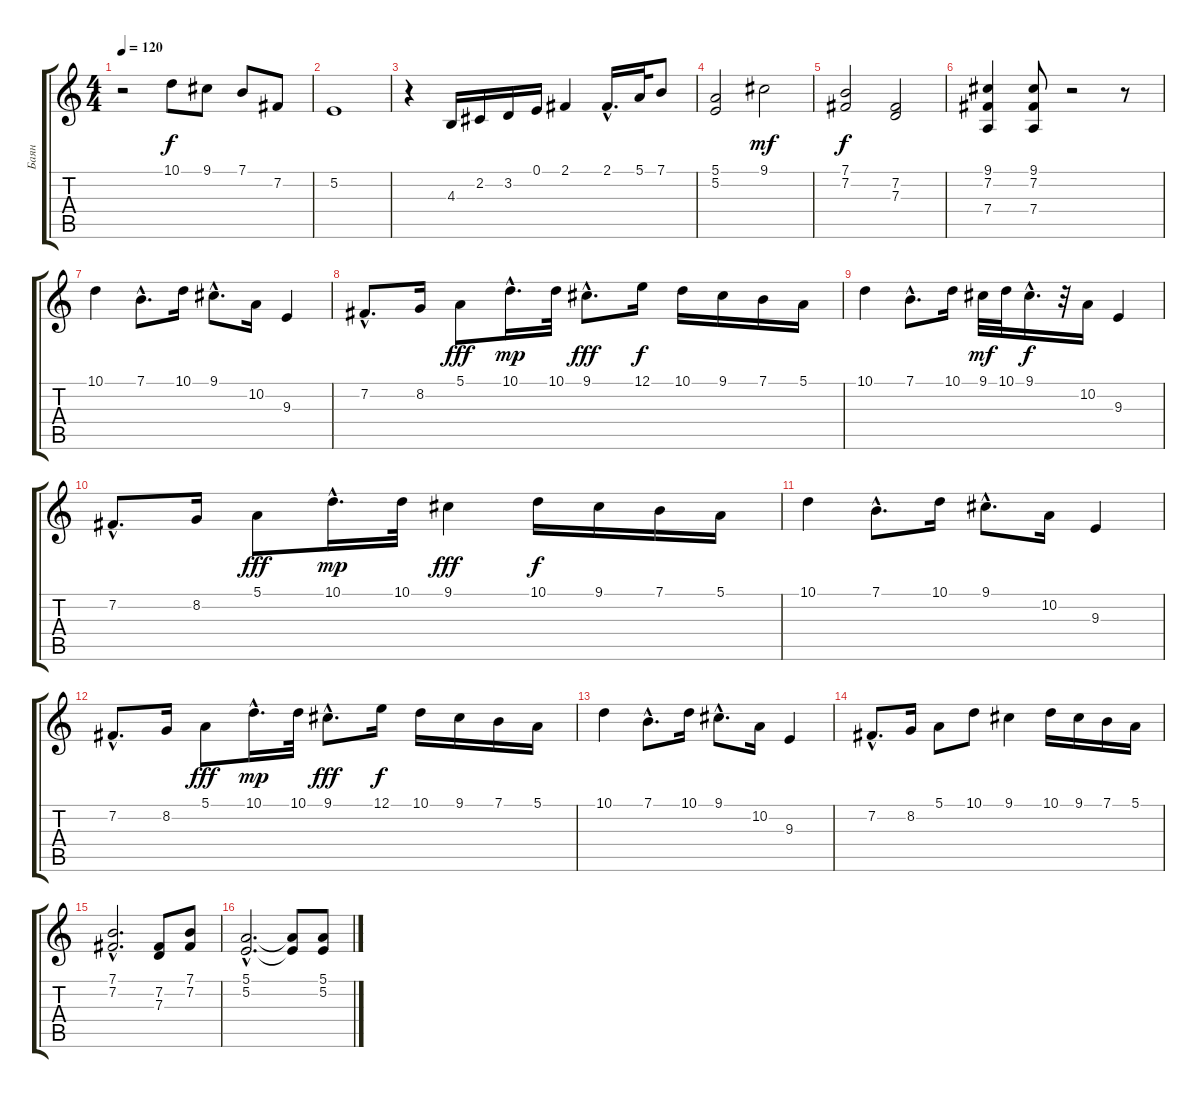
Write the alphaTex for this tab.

\track ("Баян" "Баян") {instrument accordion}
\staff {score tabs}
\tuning (E4 B3 G3 D3 A2 E2) {hide}
\ts (4 4)
\tempo 120
\clef g2
\ks c
r.2{dy f} 10.1.8{volume 12} 9.1.8 7.1.8 7.2.8 |
5.2.1 |
r.4 4.3.16 2.2.16 3.2.16 0.1.16 2.1.4 2.1{hac}.16{d} 5.1.32 7.1.8 |
(5.1 5.2).2 9.1.2{dy mf} |
(7.1 7.2).2{dy f volume 12} (7.2 7.3).2{volume 9} |
(9.1 7.2 7.4).4{volume 12} (9.1 7.2 7.4).8 r.2 r.8 |
10.1.4 7.1{hac}.8{d} 10.1.16 9.1{hac}.8{d} 10.2.16 9.3.4 |
7.2{hac}.8{d} 8.2.16 5.1.8{dy fff} 10.1{hac}.16{d dy mp} 10.1.32 9.1{hac}.8{d dy fff} 12.1.16{dy f} 10.1.16 9.1.16 7.1.16 5.1.16 |
10.1.4 7.1{hac}.8{d} 10.1.16 9.1.32{dy mf} 10.1.32 9.1{hac}.16{d dy f} r.32 10.2.16 9.3.4 |
7.2{hac}.8{d} 8.2.16 5.1.8{dy fff} 10.1{hac}.16{d dy mp} 10.1.32 9.1.4{dy fff} 10.1.16{dy f} 9.1.16 7.1.16 5.1.16 |
10.1.4 7.1{hac}.8{d} 10.1.16 9.1{hac}.8{d} 10.2.16 9.3.4 |
7.2{hac}.8{d} 8.2.16 5.1.8{dy fff} 10.1{hac}.16{d dy mp} 10.1.32 9.1{hac}.8{d dy fff} 12.1.16{dy f} 10.1.16 9.1.16 7.1.16 5.1.16 |
10.1.4 7.1{hac}.8{d} 10.1.16 9.1{hac}.8{d} 10.2.16 9.3.4 |
7.2{hac}.8{d} 8.2.16 5.1.8 10.1.8 9.1.4 10.1.16 9.1.16 7.1.16 5.1.16 |
(7.1{hac} 7.2{hac}).2{d} (7.2 7.3).8 (7.1 7.2).8 |
(5.1{hac} 5.2{hac}).2{d} (5.1{t} 5.2{t}).8 (5.1 5.2).8
